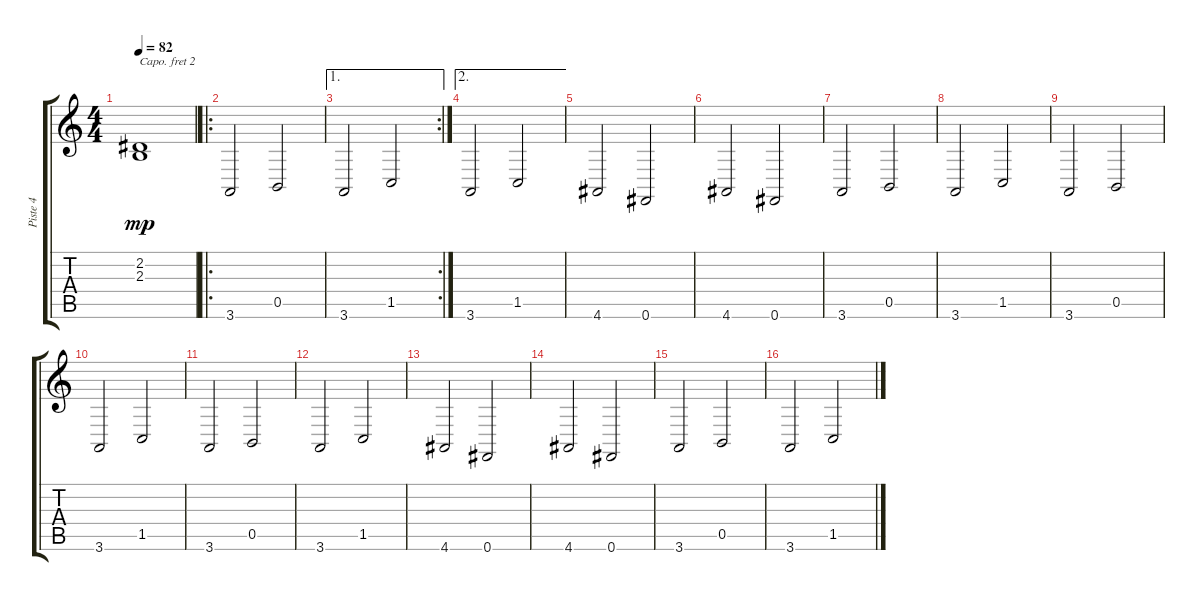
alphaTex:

\track ("Piste 4" "Piste 4") {instrument stringensemble2}
\staff {score tabs}
\capo 2
\tuning (E4 B3 G3 D3 A2 E2) {hide}
\ts (4 4)
\tempo 82
\clef g2
\ks c
(2.2 2.3).1{dy mp} |
\ro
3.6.2 0.5.2 |
\ae 1
\rc 2
3.6.2 1.5.2 |
\ae 2
3.6.2 1.5.2 |
4.6.2 0.6.2 |
4.6.2 0.6.2 |
3.6.2 0.5.2 |
3.6.2 1.5.2 |
3.6.2 0.5.2 |
3.6.2 1.5.2 |
3.6.2 0.5.2 |
3.6.2 1.5.2 |
4.6.2 0.6.2 |
4.6.2 0.6.2 |
3.6.2 0.5.2 |
3.6.2 1.5.2
